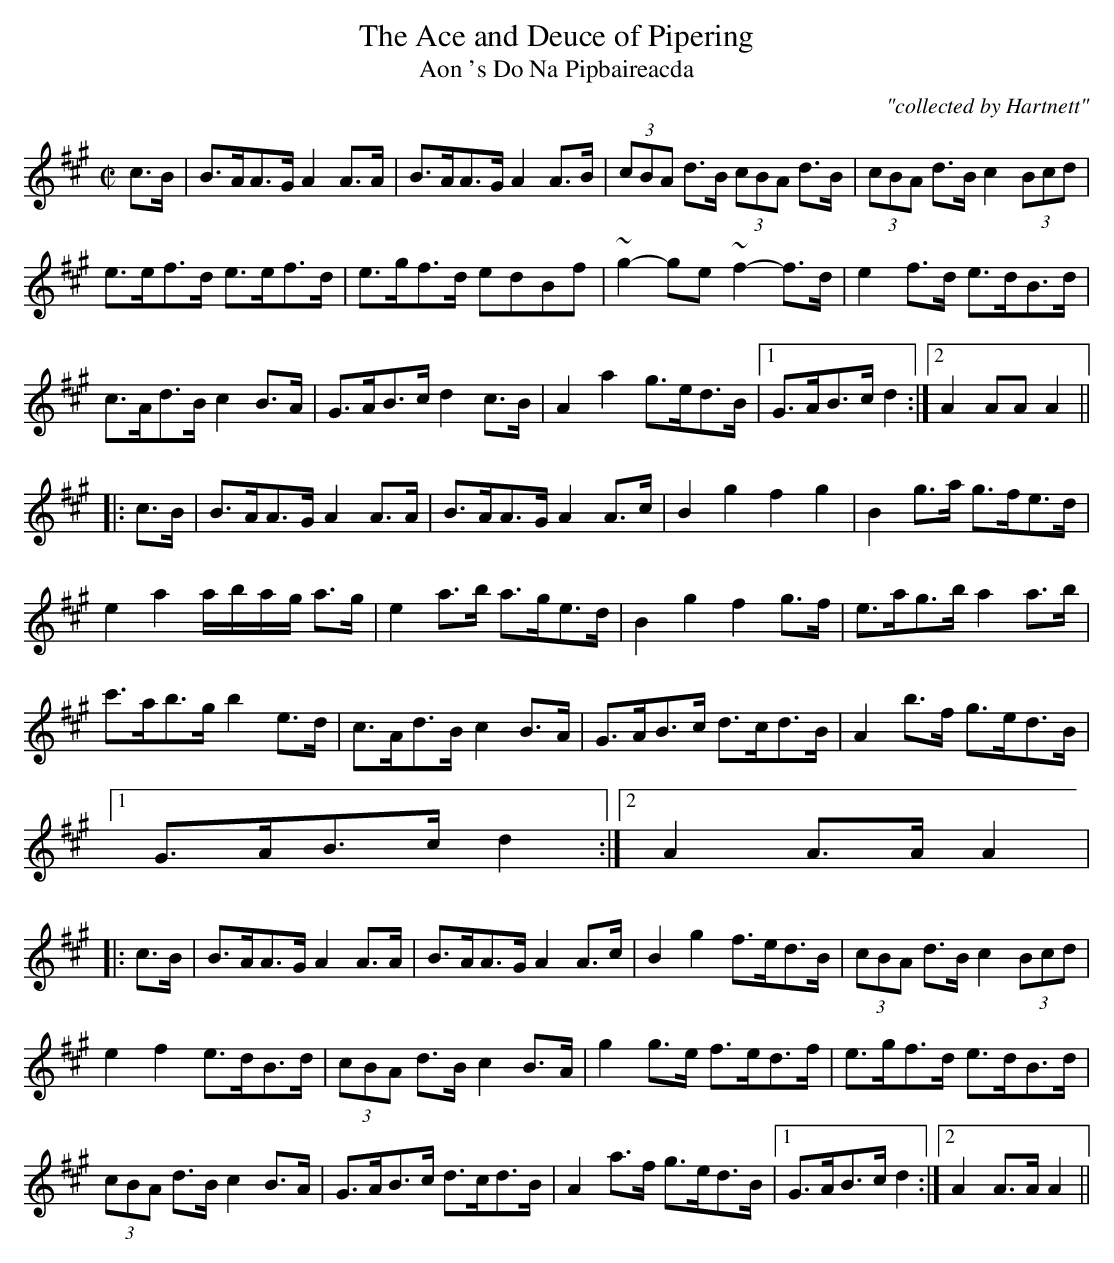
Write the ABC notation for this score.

X:1
T: Ace and Deuce of Pipering, The
T: Aon 's Do Na Pipbaireacda
C: "collected by Hartnett"
M: C|
L: 1/8
K: A
c>B|B>AA>G A2 A>A|B>AA>G A2 A>B|(3cBA d>B (3cBA d>B|(3cBA d>B c2 (3Bcd|
e>ef>d e>ef>d|e>gf>d edBf|~g2-ge ~f2-f>d|e2 f>d e>dB>d|
c>Ad>B c2 B>A|G>AB>c d2 c>B|A2 a2 g>ed>B|[1 G>AB>c d2:|[2 A2 AA A2||
|:c>B|B>AA>G A2 A>A|B>AA>G A2 A>c|B2 g2 f2 g2|B2 g>a g>fe>d|
e2 a2 a/-b/-a/-g/ a>g|e2 a>b a>ge>d|B2 g2 f2 g>f|e>ag>b a2 a>b|
c'>ab>g b2 e>d|c>Ad>B c2 B>A|G>AB>c d>cd>B|A2 b>f g>ed>B|
[1 G>AB>c d2:|[2 A2 A>A A2|
|:c>B|B>AA>G A2 A>A|B>AA>G A2 A>c|B2 g2 f>ed>B|(3cBA d>B c2 (3Bcd|
e2 f2 e>dB>d|(3cBA d>B c2 B>A|g2 g>e f>ed>f|e>gf>d e>dB>d|
(3cBA d>B c2 B>A|G>AB>c d>cd>B|A2 a>f g>ed>B|[1 G>AB>c d2:|[2 A2 A>A A2||
